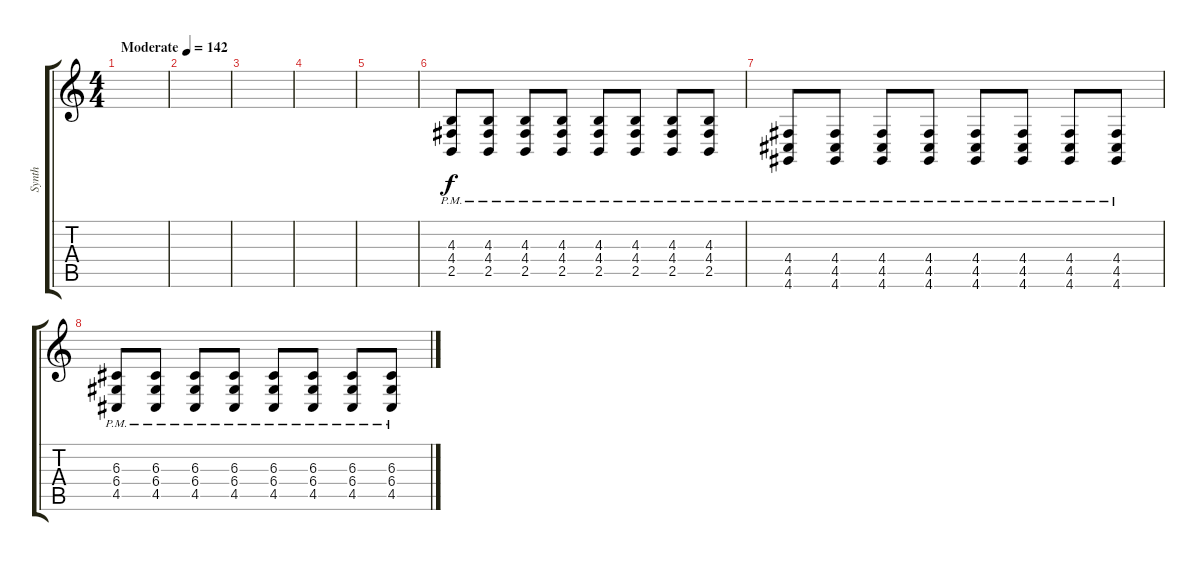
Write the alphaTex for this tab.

\track ("Synth" "Synth") {instrument lead5charang}
\staff {score tabs}
\tuning (E4 B3 G3 D3 A2 E2) {hide}
\ts (4 4)
\tempo (142 "Moderate")
\clef g2
\ks c
|
|
|
|
|
(4.3{pm} 4.4{pm} 2.5{pm}).8 (4.3{pm} 4.4{pm} 2.5{pm}).8 (4.3{pm} 4.4{pm} 2.5{pm}).8 (4.3{pm} 4.4{pm} 2.5{pm}).8 (4.3{pm} 4.4{pm} 2.5{pm}).8 (4.3{pm} 4.4{pm} 2.5{pm}).8 (4.3{pm} 4.4{pm} 2.5{pm}).8 (4.3{pm} 4.4{pm} 2.5{pm}).8 |
(4.4{pm} 4.5{pm} 4.6{pm}).8 (4.4{pm} 4.5{pm} 4.6{pm}).8 (4.4{pm} 4.5{pm} 4.6{pm}).8 (4.4{pm} 4.5{pm} 4.6{pm}).8 (4.4{pm} 4.5{pm} 4.6{pm}).8 (4.4{pm} 4.5{pm} 4.6{pm}).8 (4.4{pm} 4.5{pm} 4.6{pm}).8 (4.4{pm} 4.5{pm} 4.6{pm}).8 |
(6.3{pm} 6.4{pm} 4.5{pm}).8 (6.3{pm} 6.4{pm} 4.5{pm}).8 (6.3{pm} 6.4{pm} 4.5{pm}).8 (6.3{pm} 6.4{pm} 4.5{pm}).8 (6.3{pm} 6.4{pm} 4.5{pm}).8 (6.3{pm} 6.4{pm} 4.5{pm}).8 (6.3{pm} 6.4{pm} 4.5{pm}).8 (6.3{pm} 6.4{pm} 4.5{pm}).8
